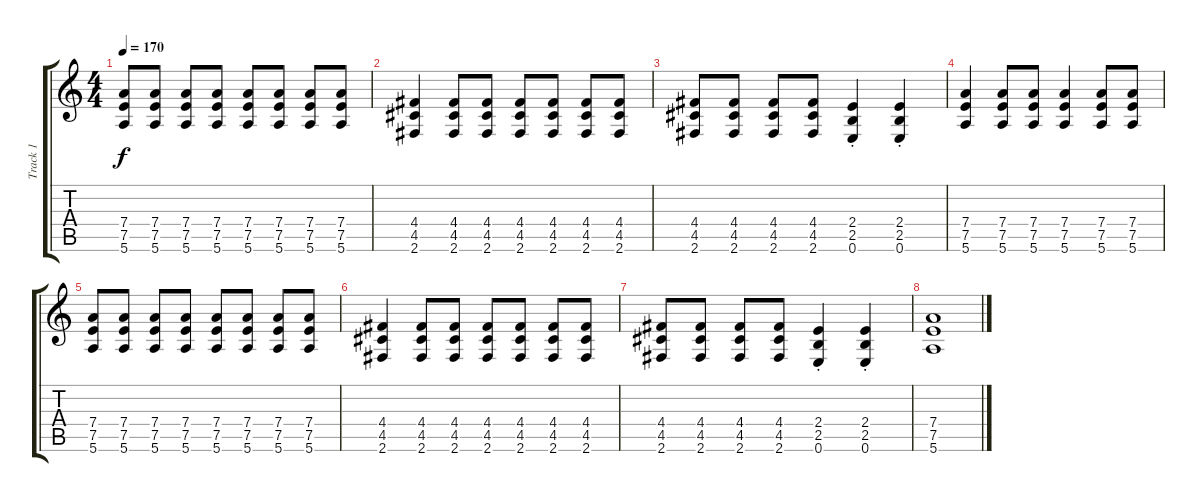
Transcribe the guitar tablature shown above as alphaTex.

\track ("Track 1" "Track 1") {mute instrument acousticguitarsteel}
\staff {score tabs}
\tuning (E4 B3 G3 D3 A2 E2) {hide}
\ts (4 4)
\tempo 170
\clef g2
\ks c
(7.4 7.5 5.6).8{dy f} (7.4 7.5 5.6).8 (7.4 7.5 5.6).8 (7.4 7.5 5.6).8 (7.4 7.5 5.6).8 (7.4 7.5 5.6).8 (7.4 7.5 5.6).8 (7.4 7.5 5.6).8 |
(4.4 4.5 2.6).4 (4.4 4.5 2.6).8 (4.4 4.5 2.6).8 (4.4 4.5 2.6).8 (4.4 4.5 2.6).8 (4.4 4.5 2.6).8 (4.4 4.5 2.6).8 |
(4.4 4.5 2.6).8 (4.4 4.5 2.6).8 (4.4 4.5 2.6).8 (4.4 4.5 2.6).8 (2.4{st} 2.5{st} 0.6{st}).4 (2.4{st} 2.5{st} 0.6{st}).4 |
(7.4 7.5 5.6).4 (7.4 7.5 5.6).8 (7.4 7.5 5.6).8 (7.4 7.5 5.6).4 (7.4 7.5 5.6).8 (7.4 7.5 5.6).8 |
(7.4 7.5 5.6).8 (7.4 7.5 5.6).8 (7.4 7.5 5.6).8 (7.4 7.5 5.6).8 (7.4 7.5 5.6).8 (7.4 7.5 5.6).8 (7.4 7.5 5.6).8 (7.4 7.5 5.6).8 |
(4.4 4.5 2.6).4 (4.4 4.5 2.6).8 (4.4 4.5 2.6).8 (4.4 4.5 2.6).8 (4.4 4.5 2.6).8 (4.4 4.5 2.6).8 (4.4 4.5 2.6).8 |
(4.4 4.5 2.6).8 (4.4 4.5 2.6).8 (4.4 4.5 2.6).8 (4.4 4.5 2.6).8 (2.4{st} 2.5{st} 0.6{st}).4 (2.4{st} 2.5{st} 0.6{st}).4 |
(7.4 7.5 5.6).1
